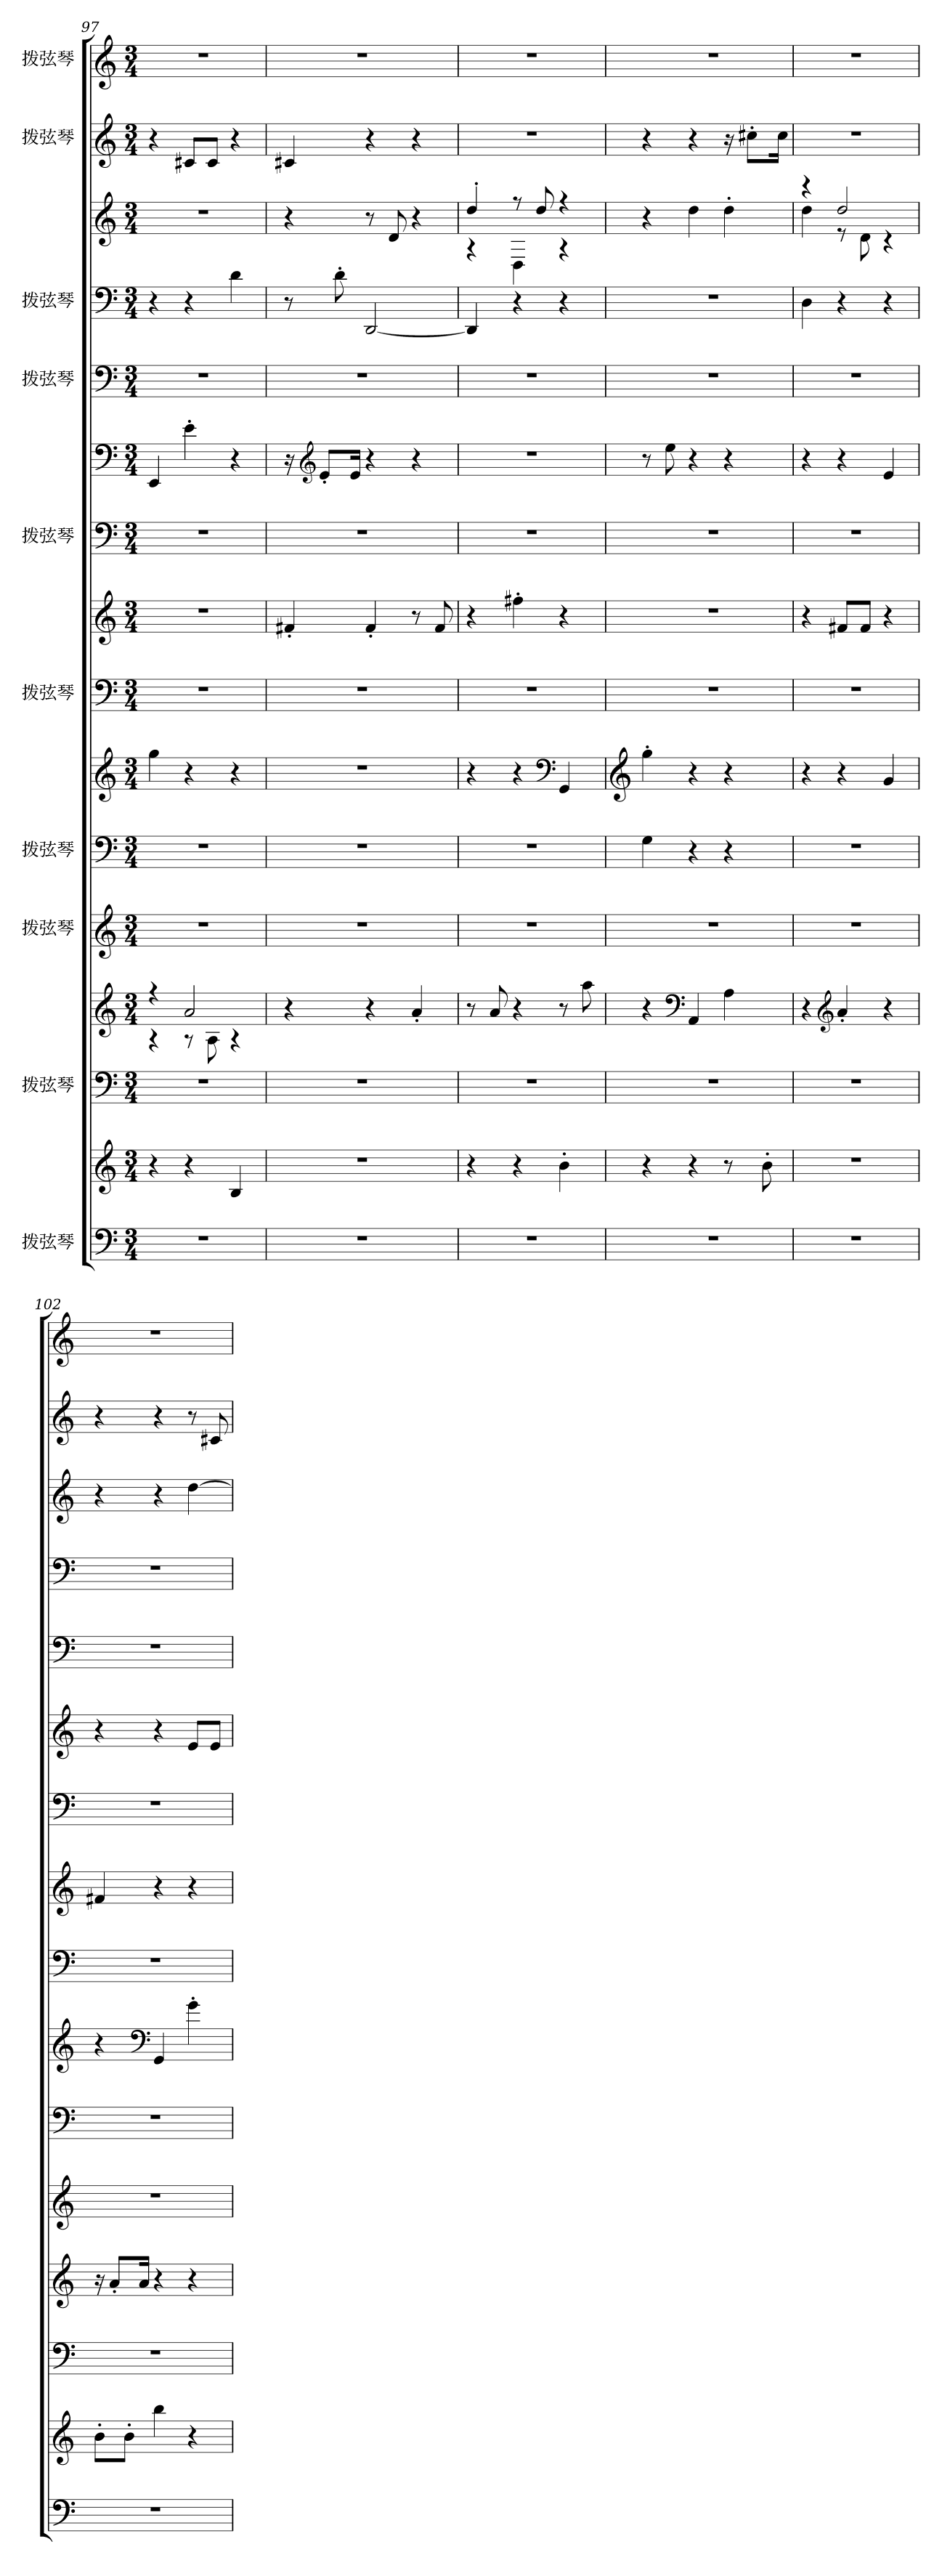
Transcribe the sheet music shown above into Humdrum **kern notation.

**kern	**kern	**kern	**kern	**kern	**kern	**kern	**kern	**kern	**kern	**kern	**kern	**kern	**kern	**kern	**kern
*part10	*part10	*part9	*part9	*part8	*part7	*part7	*part6	*part6	*part5	*part5	*part4	*part3	*part3	*part2	*part1
*staff16	*staff15	*staff14	*staff13	*staff12	*staff11	*staff10	*staff9	*staff8	*staff7	*staff6	*staff5	*staff4	*staff3	*staff2	*staff1
*I"拨弦琴	*	*I"拨弦琴	*	*I"拨弦琴	*I"拨弦琴	*	*I"拨弦琴	*	*I"拨弦琴	*	*I"拨弦琴	*I"拨弦琴	*	*I"拨弦琴	*I"拨弦琴
*clefF4	*clefG2	*clefF4	*clefG2	*clefG2	*clefF4	*clefG2	*clefF4	*clefG2	*clefF4	*clefF4	*clefF4	*clefF4	*clefG2	*clefG2	*clefG2
*k[]	*k[]	*k[]	*k[]	*k[]	*k[]	*k[]	*k[]	*k[]	*k[]	*k[]	*k[]	*k[]	*k[]	*k[]	*k[]
*M3/4	*M3/4	*M3/4	*M3/4	*M3/4	*M3/4	*M3/4	*M3/4	*M3/4	*M3/4	*M3/4	*M3/4	*M3/4	*M3/4	*M3/4	*M3/4
=97	=97	=97	=97	=97	=97	=97	=97	=97	=97	=97	=97	=97	=97	=97	=97
*	*	*	*^	*	*	*	*	*	*	*	*	*	*	*	*
2.r	4r	2.r	4r	4r	2.r	2.r	4gg\	2.r	2.r	2.r	4EE/	2.r	4r	2.r	4r	2.r
.	4r	.	2a/	8r	.	.	4r	.	.	.	4e'\	.	4r	.	8c#X/L	.
.	.	.	.	8A\	.	.	.	.	.	.	.	.	.	.	8c#/J	.
.	4B/	.	.	4r	.	.	4r	.	.	.	4r	.	4d\	.	4r	.
*	*	*	*v	*v	*	*	*	*	*	*	*	*	*	*	*	*
!!LO:PB:g=z
=98	=98	=98	=98	=98	=98	=98	=98	=98	=98	=98	=98	=98	=98	=98	=98
2.r	2.r	2.r	4r	2.r	2.r	2.r	2.r	4f#X'/	2.r	16r	2.r	8r	4r	4c#X/	2.r
*	*	*	*	*	*	*	*	*	*	*clefG2	*	*	*	*	*
.	.	.	.	.	.	.	.	.	.	8e'/L	.	.	.	.	.
.	.	.	.	.	.	.	.	.	.	.	.	8d'\	.	.	.
.	.	.	.	.	.	.	.	.	.	16e/Jk	.	.	.	.	.
.	.	.	4r	.	.	.	.	4f#'/	.	4r	.	[2DD/	8r	4r	.
.	.	.	.	.	.	.	.	.	.	.	.	.	8d/	.	.
.	.	.	4a'/	.	.	.	.	8r	.	4r	.	.	4r	4r	.
.	.	.	.	.	.	.	.	8f#/	.	.	.	.	.	.	.
=99	=99	=99	=99	=99	=99	=99	=99	=99	=99	=99	=99	=99	=99	=99	=99
*	*	*	*	*	*	*	*	*	*	*	*	*	*^	*	*
2.r	4r	2.r	8r	2.r	2.r	4r	2.r	4r	2.r	2.r	2.r	4DD/]	4dd'/	4r	2.r	2.r
.	.	.	8a/	.	.	.	.	.	.	.	.	.	.	.	.	.
.	4r	.	4r	.	.	4r	.	4ff#X'\	.	.	.	4r	8r	4D\	.	.
.	.	.	.	.	.	.	.	.	.	.	.	.	8dd/	.	.	.
*	*	*	*	*	*	*clefF4	*	*	*	*	*	*	*	*	*	*
.	4b'\	.	8r	.	.	4GG/	.	4r	.	.	.	4r	4r	4r	.	.
.	.	.	8aa\	.	.	.	.	.	.	.	.	.	.	.	.	.
*	*	*	*	*	*	*	*	*	*	*	*	*	*v	*v	*	*
=100	=100	=100	=100	=100	=100	=100	=100	=100	=100	=100	=100	=100	=100	=100	=100
*	*	*	*	*	*	*clefG2	*	*	*	*	*	*	*	*	*
2.r	4r	2.r	4r	2.r	4G\	4gg'\	2.r	2.r	2.r	8r	2.r	2.r	4r	4r	2.r
.	.	.	.	.	.	.	.	.	.	8ee\	.	.	.	.	.
*	*	*	*clefF4	*	*	*	*	*	*	*	*	*	*	*	*
.	4r	.	4AA/	.	4r	4r	.	.	.	4r	.	.	4dd\	4r	.
.	8r	.	4A\	.	4r	4r	.	.	.	4r	.	.	4dd'\	16r	.
.	.	.	.	.	.	.	.	.	.	.	.	.	.	8cc#X'\L	.
.	8b'\	.	.	.	.	.	.	.	.	.	.	.	.	.	.
.	.	.	.	.	.	.	.	.	.	.	.	.	.	16cc#\Jk	.
=101	=101	=101	=101	=101	=101	=101	=101	=101	=101	=101	=101	=101	=101	=101	=101
*	*	*	*	*	*	*	*	*	*	*	*	*	*^	*	*
2.r	2.r	2.r	4r	2.r	2.r	4r	2.r	4r	2.r	4r	2.r	4D\	4r	4dd\	2.r	2.r
*	*	*	*clefG2	*	*	*	*	*	*	*	*	*	*	*	*	*
.	.	.	4a'/	.	.	4r	.	8f#X/L	.	4r	.	4r	2dd/	8r	.	.
.	.	.	.	.	.	.	.	8f#/J	.	.	.	.	.	8d\	.	.
.	.	.	4r	.	.	4g/	.	4r	.	4e/	.	4r	.	4r	.	.
*	*	*	*	*	*	*	*	*	*	*	*	*	*v	*v	*	*
!!LO:PB:g=z
=102	=102	=102	=102	=102	=102	=102	=102	=102	=102	=102	=102	=102	=102	=102	=102
2.r	8b'\L	2.r	16r	2.r	2.r	4r	2.r	4f#X/	2.r	4r	2.r	2.r	4r	4r	2.r
.	.	.	8a'/L	.	.	.	.	.	.	.	.	.	.	.	.
.	8b'\J	.	.	.	.	.	.	.	.	.	.	.	.	.	.
.	.	.	16a/Jk	.	.	.	.	.	.	.	.	.	.	.	.
*	*	*	*	*	*	*clefF4	*	*	*	*	*	*	*	*	*
.	4bb\	.	4r	.	.	4GG/	.	4r	.	4r	.	.	4r	4r	.
.	4r	.	4r	.	.	4g'\	.	4r	.	8e/L	.	.	[4dd\	8r	.
.	.	.	.	.	.	.	.	.	.	8e/J	.	.	.	8c#X/	.
=	=	=	=	=	=	=	=	=	=	=	=	=	=	=	=
*-	*-	*-	*-	*-	*-	*-	*-	*-	*-	*-	*-	*-	*-	*-	*-
